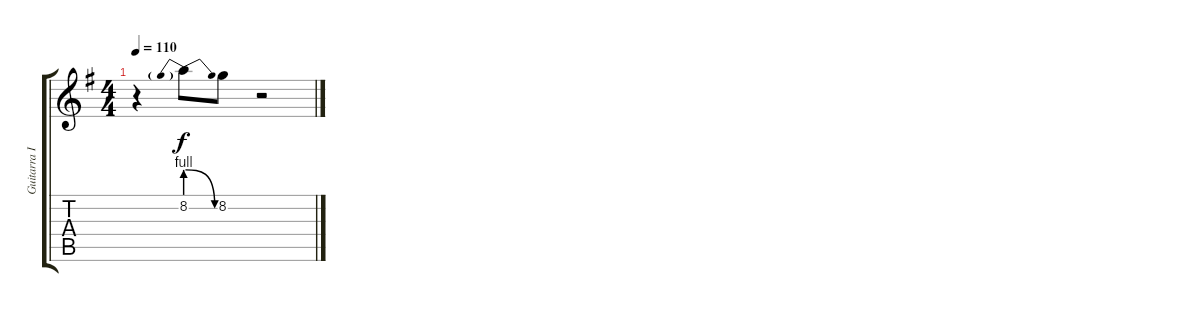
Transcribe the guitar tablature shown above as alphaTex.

\track ("Guitarra IV" "Guitarra I") {instrument overdrivenguitar}
\staff {score tabs}
\tuning (E4 B3 G3 D3 A2 E2) {hide}
\ts (4 4)
\tempo 110
\clef g2
\ks g
r.4{dy f} 8.2{be (prebendrelease 0 4 60 0)}.8 8.2.8 r.2
